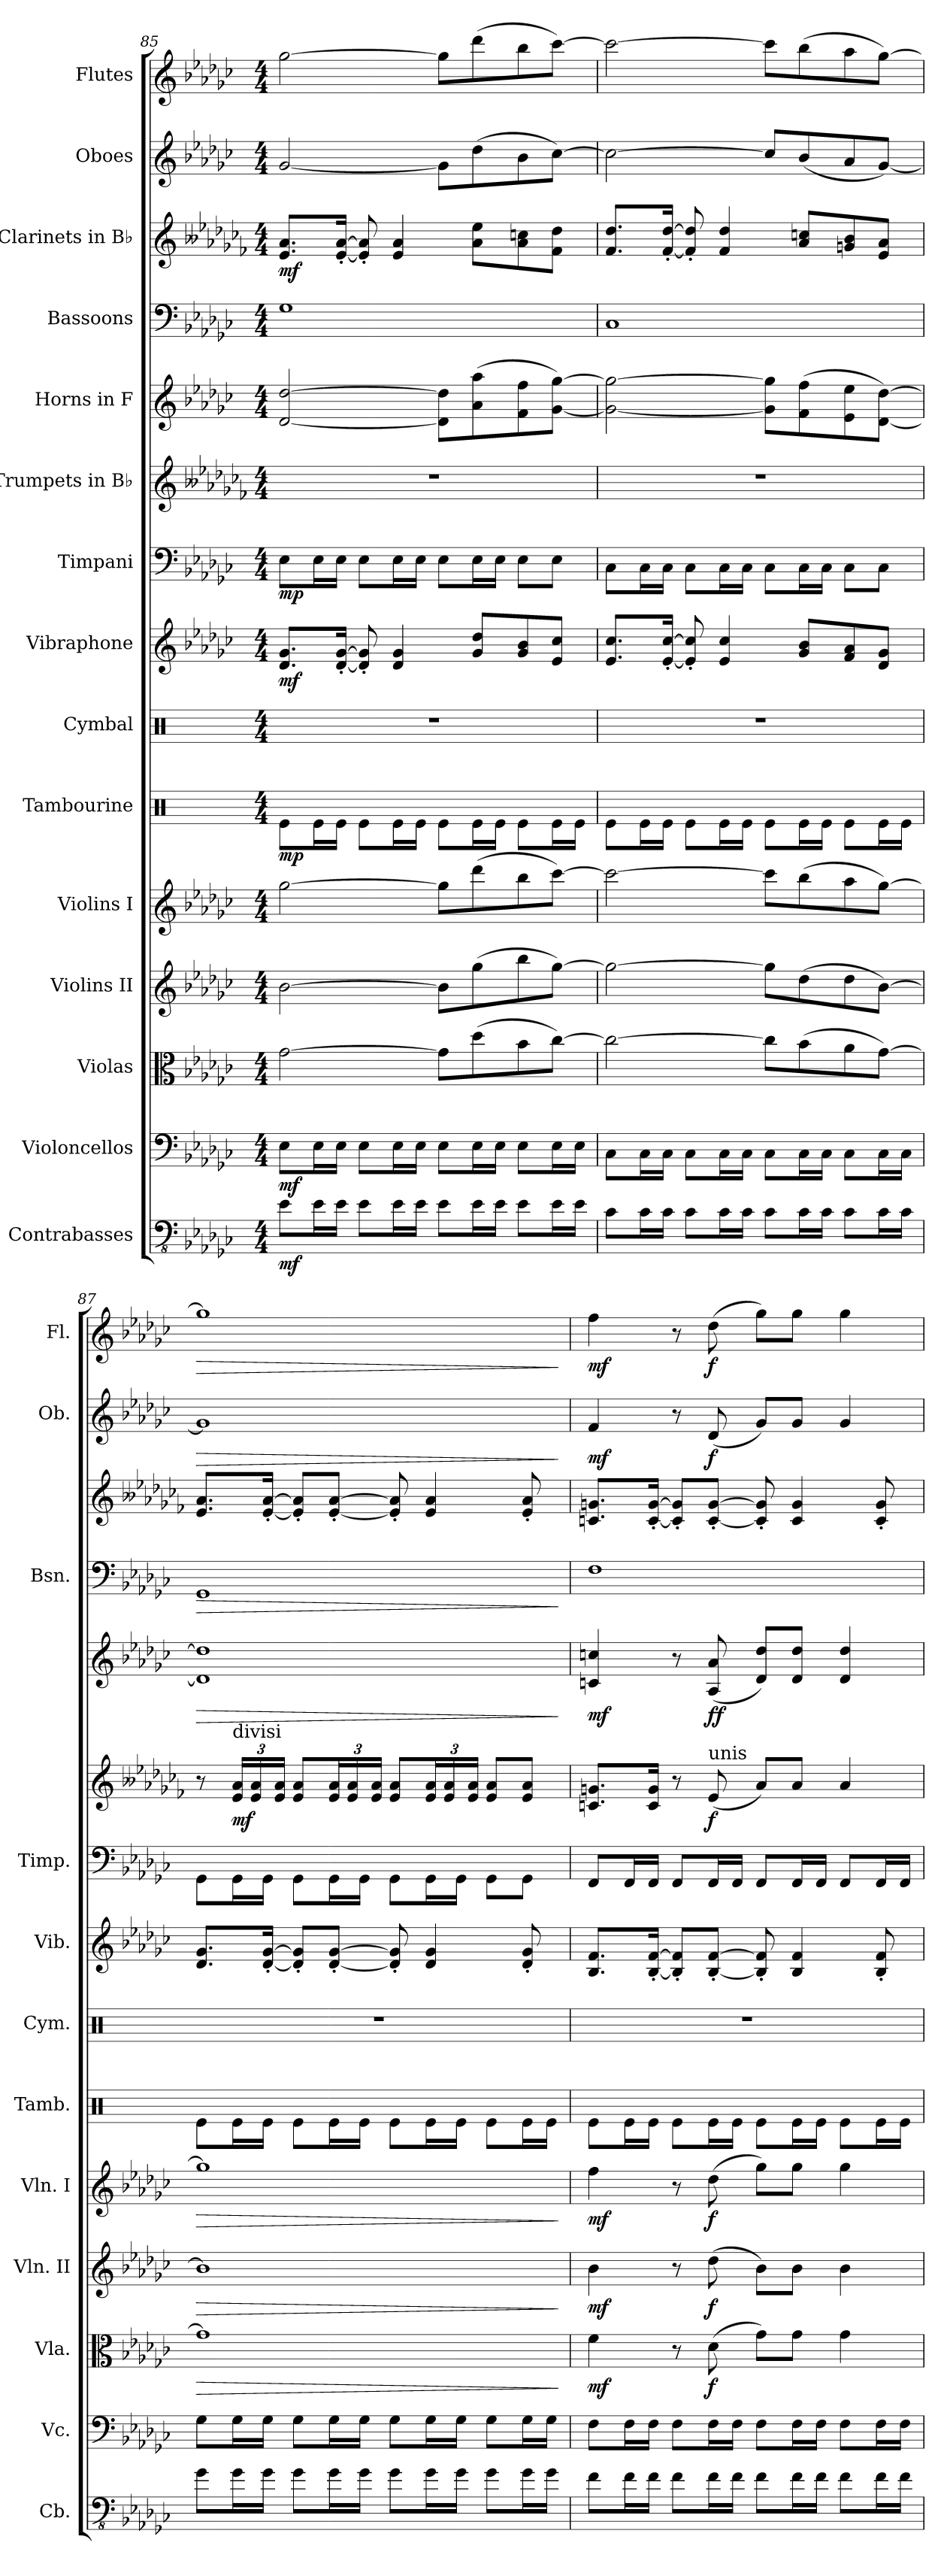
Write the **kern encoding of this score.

**kern	**dynam	**kern	**dynam	**kern	**dynam	**kern	**dynam	**kern	**dynam	**kern	**dynam	**kern	**kern	**dynam	**kern	**dynam	**kern	**dynam	**kern	**dynam	**kern	**dynam	**kern	**dynam	**kern	**dynam	**kern	**dynam
*part15	*part15	*part14	*part14	*part13	*part13	*part12	*part12	*part11	*part11	*part10	*part10	*part9	*part8	*part8	*part7	*part7	*part6	*part6	*part5	*part5	*part4	*part4	*part3	*part3	*part2	*part2	*part1	*part1
*staff15	*staff15	*staff14	*staff14	*staff13	*staff13	*staff12	*staff12	*staff11	*staff11	*staff10	*staff10	*staff9	*staff8	*staff8	*staff7	*staff7	*staff6	*staff6	*staff5	*staff5	*staff4	*staff4	*staff3	*staff3	*staff2	*staff2	*staff1	*staff1
*I"Contrabasses	*	*I"Violoncellos	*	*I"Violas	*	*I"Violins II	*	*I"Violins I	*	*I"Tambourine	*	*I"Cymbal	*I"Vibraphone	*	*I"Timpani	*	*I"Trumpets in B♭	*	*I"Horns in F	*	*I"Bassoons	*	*I"Clarinets in B♭	*	*I"Oboes	*	*I"Flutes	*
*I'Cb.	*	*I'Vc.	*	*I'Vla.	*	*I'Vln. II	*	*I'Vln. I	*	*I'Tamb.	*	*I'Cym.	*I'Vib.	*	*I'Timp.	*	*	*	*	*	*I'Bsn.	*	*	*	*I'Ob.	*	*I'Fl.	*
*clefFv4	*	*clefF4	*	*clefC3	*	*clefG2	*	*clefG2	*	*clefX	*	*clefX	*clefG2	*	*clefF4	*	*clefG2	*	*clefG2	*	*clefF4	*	*clefG2	*	*clefG2	*	*clefG2	*
*ITrd7c12	*	*	*	*	*	*	*	*	*	*	*	*	*	*	*	*	*ITrd1c2	*	*ITrd4c7	*	*	*	*ITrd1c2	*	*	*	*	*
*k[b-e-a-d-g-c-]	*	*k[b-e-a-d-g-c-]	*	*k[b-e-a-d-g-c-]	*	*k[b-e-a-d-g-c-]	*	*k[b-e-a-d-g-c-]	*	*k[]	*	*k[]	*k[b-e-a-d-g-c-]	*	*k[b-e-a-d-g-c-]	*	*k[b--e-a-d-g-c-f-]	*	*k[b-e-a-d-g-c-f-]	*	*k[b-e-a-d-g-c-]	*	*k[b--e-a-d-g-c-f-]	*	*k[b-e-a-d-g-c-]	*	*k[b-e-a-d-g-c-]	*
*M4/4	*	*M4/4	*	*M4/4	*	*M4/4	*	*M4/4	*	*M4/4	*	*M4/4	*M4/4	*	*M4/4	*	*M4/4	*	*M4/4	*	*M4/4	*	*M4/4	*	*M4/4	*	*M4/4	*
=85	=85	=85	=85	=85	=85	=85	=85	=85	=85	=85	=85	=85	=85	=85	=85	=85	=85	=85	=85	=85	=85	=85	=85	=85	=85	=85	=85	=85
!	!LO:DY:b	!	!LO:DY:b	!	!	!	!	!	!	!	!LO:DY:b	!	!	!LO:DY:b	!	!LO:DY:b	!	!	!	!	!	!	!	!LO:DY:b	!	!	!	!
8EE-\L	mf	8E-\L	mf	[2g-\	.	[2b-\	.	[2gg-\	.	8Re\L	mp	1r	8.d-/ 8.g-/L	mf	8E-\L	mp	1r	.	[2G-/ [2g-/	.	1G-	.	8.d-/ 8.g-/L	mf	[2g-/	.	[2gg-\	.
16EE-\L	.	16E-\L	.	.	.	.	.	.	.	16Re\L	.	.	.	.	16E-\L	.	.	.	.	.	.	.	.	.	.	.	.	.
16EE-\JJ	.	16E-\JJ	.	.	.	.	.	.	.	16Re\JJ	.	.	[16d-/' [16g-/'Jk	.	16E-\JJ	.	.	.	.	.	.	.	[16d-/' [16g-/'Jk	.	.	.	.	.
8EE-\L	.	8E-\L	.	.	.	.	.	.	.	8Re\L	.	.	8d-/]' 8g-/]'	.	8E-\L	.	.	.	.	.	.	.	8d-/]' 8g-/]'	.	.	.	.	.
16EE-\L	.	16E-\L	.	.	.	.	.	.	.	16Re\L	.	.	4d-/ 4g-/	.	16E-\L	.	.	.	.	.	.	.	4d-/ 4g-/	.	.	.	.	.
16EE-\JJ	.	16E-\JJ	.	.	.	.	.	.	.	16Re\JJ	.	.	.	.	16E-\JJ	.	.	.	.	.	.	.	.	.	.	.	.	.
8EE-\L	.	8E-\L	.	8g-\L]	.	8b-\L]	.	8gg-\L]	.	8Re\L	.	.	.	.	8E-\L	.	.	.	8G-\] 8g-\]L	.	.	.	.	.	8g-\L]	.	8gg-\L]	.
16EE-\L	.	16E-\L	.	(8dd-\	.	(8gg-\	.	(8ddd-\	.	16Re\L	.	.	8g-/ 8dd-/L	.	16E-\L	.	.	.	(8d-\ 8dd-\	.	.	.	8g-\ 8dd-\L	.	(8dd-\	.	(8ddd-\	.
16EE-\JJ	.	16E-\JJ	.	.	.	.	.	.	.	16Re\JJ	.	.	.	.	16E-\JJ	.	.	.	.	.	.	.	.	.	.	.	.	.
8EE-\L	.	8E-\L	.	8b-\	.	8bb-\	.	8bb-\	.	8Re\L	.	.	8g-/ 8b-/	.	8E-\L	.	.	.	8B-\ 8b-\	.	.	.	8g-\ 8b-X\	.	8b-\	.	8bb-\	.
16EE-\L	.	16E-\L	.	[8cc-\J)	.	[8gg-\J)	.	[8ccc-\J)	.	16Re\L	.	.	8e-/ 8cc-/J	.	8E-\J	.	.	.	[8c-\ [8cc-\J)	.	.	.	8e-\ 8cc-\J	.	[8cc-\J)	.	[8ccc-\J)	.
16EE-\JJ	.	16E-\JJ	.	.	.	.	.	.	.	16Re\JJ	.	.	.	.	.	.	.	.	.	.	.	.	.	.	.	.	.	.
=86	=86	=86	=86	=86	=86	=86	=86	=86	=86	=86	=86	=86	=86	=86	=86	=86	=86	=86	=86	=86	=86	=86	=86	=86	=86	=86	=86	=86
8CC-\L	.	8C-\L	.	2cc-\_	.	2gg-\_	.	2ccc-\_	.	8Re\L	.	1r	8.e-/ 8.cc-/L	.	8C-\L	.	1r	.	2c-\_ 2cc-\_	.	1C-	.	8.e-/ 8.cc-/L	.	2cc-\_	.	2ccc-\_	.
16CC-\L	.	16C-\L	.	.	.	.	.	.	.	16Re\L	.	.	.	.	16C-\L	.	.	.	.	.	.	.	.	.	.	.	.	.
16CC-\JJ	.	16C-\JJ	.	.	.	.	.	.	.	16Re\JJ	.	.	[16e-/' [16cc-/'Jk	.	16C-\JJ	.	.	.	.	.	.	.	[16e-/' [16cc-/'Jk	.	.	.	.	.
8CC-\L	.	8C-\L	.	.	.	.	.	.	.	8Re\L	.	.	8e-/]' 8cc-/]'	.	8C-\L	.	.	.	.	.	.	.	8e-/]' 8cc-/]'	.	.	.	.	.
16CC-\L	.	16C-\L	.	.	.	.	.	.	.	16Re\L	.	.	4e-/ 4cc-/	.	16C-\L	.	.	.	.	.	.	.	4e-/ 4cc-/	.	.	.	.	.
16CC-\JJ	.	16C-\JJ	.	.	.	.	.	.	.	16Re\JJ	.	.	.	.	16C-\JJ	.	.	.	.	.	.	.	.	.	.	.	.	.
8CC-\L	.	8C-\L	.	8cc-\L]	.	8gg-\L]	.	8ccc-\L]	.	8Re\L	.	.	.	.	8C-\L	.	.	.	8c-\] 8cc-\]L	.	.	.	.	.	8cc-/L]	.	8ccc-\L]	.
16CC-\L	.	16C-\L	.	(8b-\	.	(8dd-\	.	(8bb-\	.	16Re\L	.	.	8g-/ 8b-/L	.	16C-\L	.	.	.	(8B-\ 8b-\	.	.	.	8g-/ 8b-X/L	.	(8b-/	.	(8bb-\	.
16CC-\JJ	.	16C-\JJ	.	.	.	.	.	.	.	16Re\JJ	.	.	.	.	16C-\JJ	.	.	.	.	.	.	.	.	.	.	.	.	.
8CC-\L	.	8C-\L	.	8a-\	.	8dd-\	.	8aa-\	.	8Re\L	.	.	8f/ 8a-/	.	8C-\L	.	.	.	8A-\ 8a-\	.	.	.	8fn/ 8a-/	.	8a-/	.	8aa-\	.
16CC-\L	.	16C-\L	.	[8g-\J)	.	[8b-\J)	.	[8gg-\J)	.	16Re\L	.	.	8d-/ 8g-/J	.	8C-\J	.	.	.	[8G-\ [8g-\J)	.	.	.	8d-/ 8g-/J	.	[8g-/J)	.	[8gg-\J)	.
16CC-\JJ	.	16C-\JJ	.	.	.	.	.	.	.	16Re\JJ	.	.	.	.	.	.	.	.	.	.	.	.	.	.	.	.	.	.
=87	=87	=87	=87	=87	=87	=87	=87	=87	=87	=87	=87	=87	=87	=87	=87	=87	=87	=87	=87	=87	=87	=87	=87	=87	=87	=87	=87	=87
!	!	!	!	!	!LO:HP:b	!	!LO:HP:b	!	!LO:HP:b	!	!	!	!	!	!	!	!	!	!	!LO:HP:b	!	!LO:HP:b	!	!	!	!LO:HP:b	!	!LO:HP:b
8GG-\L	.	8G-\L	.	1g-]	>	1b-]	>	1gg-]	>	8Re\L	.	1r	8.d-/ 8.g-/L	.	8GG-\L	.	8r	.	1G-] 1g-]	>	1GG-	>	8.d-/ 8.g-/L	.	1g-]	>	1gg-]	>
*	*	*	*	*	*	*	*	*	*	*	*	*	*	*	*	*	*Xbrackettup	*	*	*	*	*	*	*	*	*	*	*
!	!	!	!	!	!	!	!	!	!	!	!	!	!	!	!	!	!LO:TX:a:t=divisi	!	!	!	!	!	!	!	!	!	!	!
!	!	!	!	!	!	!	!	!	!	!	!	!	!	!	!	!	!	!LO:DY:b	!	!	!	!	!	!	!	!	!	!
16GG-\L	.	16G-\L	.	.	.	.	.	.	.	16Re\L	.	.	.	.	16GG-\L	.	24d-/ 24g-/LL	mf	.	.	.	.	.	.	.	.	.	.
.	.	.	.	.	.	.	.	.	.	.	.	.	.	.	.	.	24d-/ 24g-/	.	.	.	.	.	.	.	.	.	.	.
16GG-\JJ	.	16G-\JJ	.	.	.	.	.	.	.	16Re\JJ	.	.	[16d-/' [16g-/'Jk	.	16GG-\JJ	.	.	.	.	.	.	.	[16d-/' [16g-/'Jk	.	.	.	.	.
.	.	.	.	.	.	.	.	.	.	.	.	.	.	.	.	.	24d-/ 24g-/JJ	.	.	.	.	.	.	.	.	.	.	.
8GG-\L	.	8G-\L	.	.	.	.	.	.	.	8Re\L	.	.	8d-/]' 8g-/]'L	.	8GG-\L	.	8d-/ 8g-/L	.	.	.	.	.	8d-/]' 8g-/]'L	.	.	.	.	.
16GG-\L	.	16G-\L	.	.	.	.	.	.	.	16Re\L	.	.	[8d-/' [8g-/'J	.	16GG-\L	.	24d-/ 24g-/L	.	.	.	.	.	[8d-/' [8g-/'J	.	.	.	.	.
.	.	.	.	.	.	.	.	.	.	.	.	.	.	.	.	.	24d-/ 24g-/	.	.	.	.	.	.	.	.	.	.	.
16GG-\JJ	.	16G-\JJ	.	.	.	.	.	.	.	16Re\JJ	.	.	.	.	16GG-\JJ	.	.	.	.	.	.	.	.	.	.	.	.	.
.	.	.	.	.	.	.	.	.	.	.	.	.	.	.	.	.	24d-/ 24g-/JJ	.	.	.	.	.	.	.	.	.	.	.
8GG-\L	.	8G-\L	.	.	.	.	.	.	.	8Re\L	.	.	8d-/]' 8g-/]'	.	8GG-\L	.	8d-/ 8g-/L	.	.	.	.	.	8d-/]' 8g-/]'	.	.	.	.	.
16GG-\L	.	16G-\L	.	.	.	.	.	.	.	16Re\L	.	.	4d-/ 4g-/	.	16GG-\L	.	24d-/ 24g-/L	.	.	.	.	.	4d-/ 4g-/	.	.	.	.	.
.	.	.	.	.	.	.	.	.	.	.	.	.	.	.	.	.	24d-/ 24g-/	.	.	.	.	.	.	.	.	.	.	.
16GG-\JJ	.	16G-\JJ	.	.	.	.	.	.	.	16Re\JJ	.	.	.	.	16GG-\JJ	.	.	.	.	.	.	.	.	.	.	.	.	.
.	.	.	.	.	.	.	.	.	.	.	.	.	.	.	.	.	24d-/ 24g-/JJ	.	.	.	.	.	.	.	.	.	.	.
8GG-\L	.	8G-\L	.	.	.	.	.	.	.	8Re\L	.	.	.	.	8GG-\L	.	8d-/ 8g-/L	.	.	.	.	.	.	.	.	.	.	.
16GG-\L	.	16G-\L	.	.	.	.	.	.	.	16Re\L	.	.	8d-/' 8g-/'	.	8GG-\J	.	8d-/ 8g-/J	.	.	.	.	.	8d-/' 8g-/'	.	.	.	.	.
16GG-\JJ	.	16G-\JJ	.	.	.	.	.	.	.	16Re\JJ	.	.	.	.	.	.	.	.	.	.	.	.	.	.	.	.	.	.
.	.	.	.	.	]	.	]	.	]	.	.	.	.	.	.	.	.	.	.	]	.	]	.	.	.	]	.	]
!!LO:PB:g=z
=88	=88	=88	=88	=88	=88	=88	=88	=88	=88	=88	=88	=88	=88	=88	=88	=88	=88	=88	=88	=88	=88	=88	=88	=88	=88	=88	=88	=88
!	!	!	!	!	!LO:DY:b	!	!LO:DY:b	!	!LO:DY:b	!	!	!	!	!	!	!	!	!	!	!LO:DY:b	!	!	!	!	!	!LO:DY:b	!	!LO:DY:b
8FF\L	.	8F\L	.	4f\	mf	4b-\	mf	4ff\	mf	8Re\L	.	1r	8.B-/ 8.f/L	.	8FF/L	.	8.B-X/ 8.fn/L	.	4Fn/ 4fn/	mf	1F	.	8.B-X/ 8.fn/L	.	4f/	mf	4ff\	mf
16FF\L	.	16F\L	.	.	.	.	.	.	.	16Re\L	.	.	.	.	16FF/L	.	.	.	.	.	.	.	.	.	.	.	.	.
16FF\JJ	.	16F\JJ	.	.	.	.	.	.	.	16Re\JJ	.	.	[16B-/' [16f/'Jk	.	16FF/JJ	.	16B-/ 16f/Jk	.	.	.	.	.	[16B-/' [16f/'Jk	.	.	.	.	.
8FF\L	.	8F\L	.	8r	.	8r	.	8r	.	8Re\L	.	.	8B-/]' 8f/]'L	.	8FF/L	.	8r	.	8r	.	.	.	8B-/]' 8f/]'L	.	8r	.	8r	.
!	!	!	!	!	!	!	!	!	!	!	!	!	!	!	!	!	!LO:TX:a:t=unis	!	!	!	!	!	!	!	!	!	!	!
!	!	!	!	!	!LO:DY:b	!	!LO:DY:b	!	!LO:DY:b	!	!	!	!	!	!	!	!	!LO:DY:b	!	!LO:DY:b	!	!	!	!	!	!	!	!
!	!	!	!	!	!	!	!	!	!	!	!	!	!	!	!	!	!	!	!	!LO:DY:n=1:b	!	!	!	!	!	!LO:DY:b	!	!LO:DY:b
16FF\L	.	16F\L	.	(8d-\	f	(8dd-\	f	(8dd-\	f	16Re\L	.	.	[8B-/' [8f/'J	.	16FF/L	.	(8d-/	f	(8D-/ 8d-/	f f	.	.	[8B-/' [8f/'J	.	(8d-/	f	(8dd-\	f
16FF\JJ	.	16F\JJ	.	.	.	.	.	.	.	16Re\JJ	.	.	.	.	16FF/JJ	.	.	.	.	.	.	.	.	.	.	.	.	.
8FF\L	.	8F\L	.	8g-\L)	.	8b-\L)	.	8gg-\L)	.	8Re\L	.	.	8B-/]' 8f/]'	.	8FF/L	.	8g-/L)	.	8G-/ 8g-/L)	.	.	.	8B-/]' 8f/]'	.	8g-/L)	.	8gg-\L)	.
16FF\L	.	16F\L	.	8g-\J	.	8b-\J	.	8gg-\J	.	16Re\L	.	.	4B-/ 4f/	.	16FF/L	.	8g-/J	.	8G-/ 8g-/J	.	.	.	4B-/ 4f/	.	8g-/J	.	8gg-\J	.
16FF\JJ	.	16F\JJ	.	.	.	.	.	.	.	16Re\JJ	.	.	.	.	16FF/JJ	.	.	.	.	.	.	.	.	.	.	.	.	.
8FF\L	.	8F\L	.	4g-\	.	4b-\	.	4gg-\	.	8Re\L	.	.	.	.	8FF/L	.	4g-/	.	4G-/ 4g-/	.	.	.	.	.	4g-/	.	4gg-\	.
16FF\L	.	16F\L	.	.	.	.	.	.	.	16Re\L	.	.	8B-/' 8f/'	.	16FF/L	.	.	.	.	.	.	.	8B-/' 8f/'	.	.	.	.	.
16FF\JJ	.	16F\JJ	.	.	.	.	.	.	.	16Re\JJ	.	.	.	.	16FF/JJ	.	.	.	.	.	.	.	.	.	.	.	.	.
=	=	=	=	=	=	=	=	=	=	=	=	=	=	=	=	=	=	=	=	=	=	=	=	=	=	=	=	=
*-	*-	*-	*-	*-	*-	*-	*-	*-	*-	*-	*-	*-	*-	*-	*-	*-	*-	*-	*-	*-	*-	*-	*-	*-	*-	*-	*-	*-
